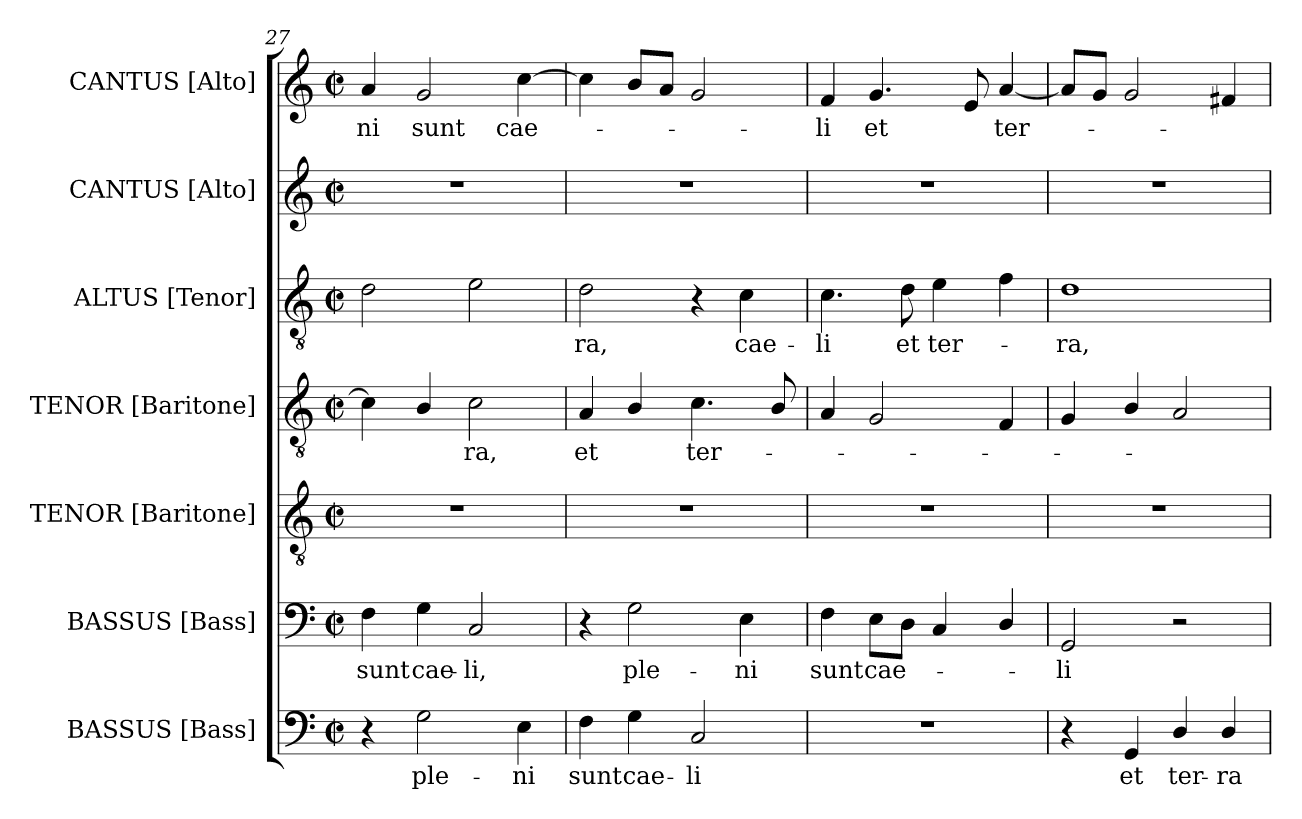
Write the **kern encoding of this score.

**kern	**text	**kern	**text	**kern	**kern	**text	**kern	**text	**kern	**kern	**text
*part7	*part7	*part6	*part6	*part5	*part4	*part4	*part3	*part3	*part2	*part1	*part1
*staff7	*staff7	*staff6	*staff6	*staff5	*staff4	*staff4	*staff3	*staff3	*staff2	*staff1	*staff1
*I"BASSUS [Bass]	*	*I"BASSUS [Bass]	*	*I"TENOR [Baritone]	*I"TENOR [Baritone]	*	*I"ALTUS [Tenor]	*	*I"CANTUS [Alto]	*I"CANTUS [Alto]	*
*I'B.	*	*I'B.	*	*I'Bar.	*I'Bar.	*	*I'T.	*	*I'A.	*I'A.	*
*clefF4	*	*clefF4	*	*clefGv2	*clefGv2	*	*clefGv2	*	*clefG2	*clefG2	*
*	*	*	*	*ITrd7c12	*ITrd7c12	*	*ITrd7c12	*	*	*	*
*k[]	*	*k[]	*	*k[]	*k[]	*	*k[]	*	*k[]	*k[]	*
*C:	*	*C:	*	*C:	*C:	*	*C:	*	*C:	*C:	*
*M2/2	*	*M2/2	*	*M2/2	*M2/2	*	*M2/2	*	*M2/2	*M2/2	*
*met(c|)	*	*met(c|)	*	*met(c|)	*met(c|)	*	*met(c|)	*	*met(c|)	*met(c|)	*
=27	=27	=27	=27	=27	=27	=27	=27	=27	=27	=27	=27
!	!	!	!LO:LY:b:color=#000000	!	!	!	!	!	!	!	!
!	!	!	!	!	!	!	!	!	!	!	!LO:LY:b:color=#000000
4r	.	4Fi\	sunt	1r	4Ci\]	.	2Di\	.	1r	4ai/	-ni
!	!LO:LY:b:color=#000000	!	!	!	!	!	!	!	!	!	!
!	!	!	!LO:LY:b:color=#000000	!	!	!	!	!	!	!	!
!	!	!	!	!	!	!	!	!	!	!	!LO:LY:b:color=#000000
2Gi\	ple-	4Gi\	cae-	.	4BBi/	.	.	.	.	2gi/	sunt
!	!	!	!LO:LY:b:color=#000000	!	!	!	!	!	!	!	!
!	!	!	!	!	!	!LO:LY:b:color=#000000	!	!	!	!	!
.	.	2Ci/	-li,	.	2Ci\	-ra,	2Ei\	.	.	.	.
!	!LO:LY:b:color=#000000	!	!	!	!	!	!	!	!	!	!
!	!	!	!	!	!	!	!	!	!	!	!LO:LY:b:color=#000000
4Ei\	-ni	.	.	.	.	.	.	.	.	[>4cci\	cae-
!!LO:LB:g=z
=28	=28	=28	=28	=28	=28	=28	=28	=28	=28	=28	=28
!	!LO:LY:b:color=#000000	!	!	!	!	!	!	!	!	!	!
!	!	!	!	!	!	!LO:LY:b:color=#000000	!	!	!	!	!
!	!	!	!	!	!	!	!	!LO:LY:b:color=#000000	!	!	!
4Fi\	sunt	4r	.	1r	4AAi/	et	2Di\	-ra,	1r	4cci\]	.
!	!LO:LY:b:color=#000000	!	!	!	!	!	!	!	!	!	!
!	!	!	!LO:LY:b:color=#000000	!	!	!	!	!	!	!	!
4Gi\	cae-	2Gi\	ple-	.	4BBi/	.	.	.	.	8bi/L	.
.	.	.	.	.	.	.	.	.	.	8ai/J	.
!	!LO:LY:b:color=#000000	!	!	!	!	!	!	!	!	!	!
!	!	!	!	!	!	!LO:LY:b:color=#000000	!	!	!	!	!
2Ci/	-li	.	.	.	4.Ci\	ter-	4r	.	.	2gi/	.
!	!	!	!LO:LY:b:color=#000000	!	!	!	!	!	!	!	!
!	!	!	!	!	!	!	!	!LO:LY:b:color=#000000	!	!	!
.	.	4Ei\	-ni	.	.	.	4Ci\	cae-	.	.	.
.	.	.	.	.	8BBi/	.	.	.	.	.	.
=29	=29	=29	=29	=29	=29	=29	=29	=29	=29	=29	=29
!	!	!	!LO:LY:b:color=#000000	!	!	!	!	!	!	!	!
!	!	!	!	!	!	!	!	!LO:LY:b:color=#000000	!	!	!
!	!	!	!	!	!	!	!	!	!	!	!LO:LY:b:color=#000000
1r	.	4Fi\	sunt	1r	4AAi/	.	4.Ci\	-li	1r	4fi/	-li
!	!	!	!LO:LY:b:color=#000000	!	!	!	!	!	!	!	!
!	!	!	!	!	!	!	!	!	!	!	!LO:LY:b:color=#000000
.	.	8Ei\L	cae-	.	2GGi/	.	.	.	.	4.gi/	et
!	!	!	!	!	!	!	!	!LO:LY:b:color=#000000	!	!	!
.	.	8Di\J	.	.	.	.	8Di\	et	.	.	.
!	!	!	!	!	!	!	!	!LO:LY:b:color=#000000	!	!	!
.	.	4Ci/	.	.	.	.	4Ei\	ter-	.	.	.
.	.	.	.	.	.	.	.	.	.	8ei/	.
!	!	!	!	!	!	!	!	!	!	!	!LO:LY:b:color=#000000
.	.	4Di/	.	.	4FFi/	.	4Fi\	.	.	[<4ai/	ter-
=30	=30	=30	=30	=30	=30	=30	=30	=30	=30	=30	=30
!	!	!	!LO:LY:b:color=#000000	!	!	!	!	!	!	!	!
!	!	!	!	!	!	!	!	!LO:LY:b:color=#000000	!	!	!
4r	.	2GGi/	-li	1r	4GGi/	.	1Di	-ra,	1r	8ai/L]	.
.	.	.	.	.	.	.	.	.	.	8gi/J	.
!	!LO:LY:b:color=#000000	!	!	!	!	!	!	!	!	!	!
4GGi/	et	.	.	.	4BBi/	.	.	.	.	2gi/	.
!	!LO:LY:b:color=#000000	!	!	!	!	!	!	!	!	!	!
4Di/	ter-	2r	.	.	2AAi/	.	.	.	.	.	.
!	!LO:LY:b:color=#000000	!	!	!	!	!	!	!	!	!	!
4Di/	-ra	.	.	.	.	.	.	.	.	4f#Xi/	.
=	=	=	=	=	=	=	=	=	=	=	=
*-	*-	*-	*-	*-	*-	*-	*-	*-	*-	*-	*-
